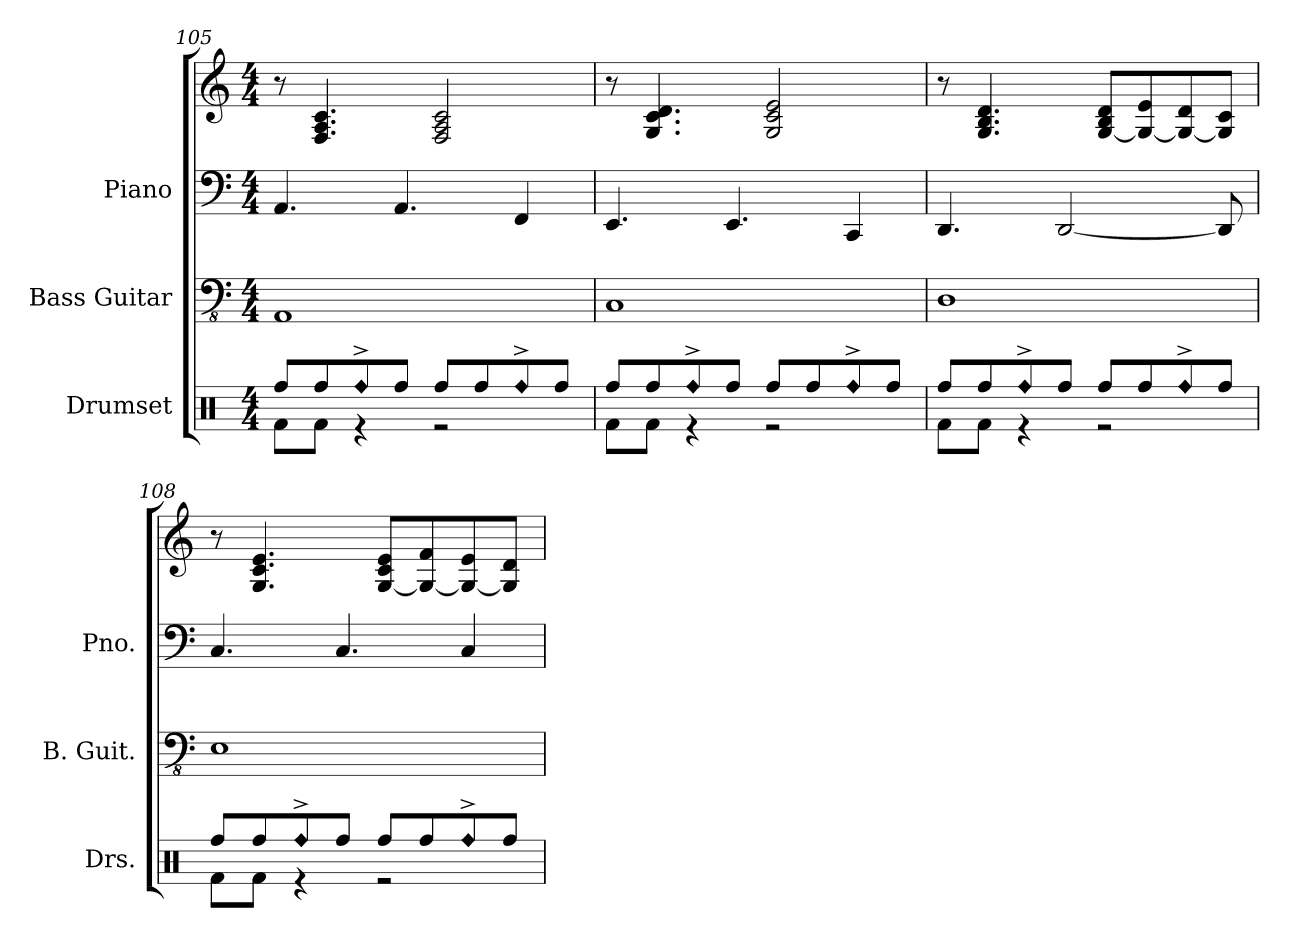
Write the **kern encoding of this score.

**kern	**kern	**kern	**kern
*part3	*part2	*part1	*part1
*staff4	*staff3	*staff2	*staff1
*I"Drumset	*I"Bass Guitar	*I"Piano	*
*I'Drs.	*I'B. Guit.	*I'Pno.	*
*clefX	*clefFv4	*clefF4	*clefG2
*k[]	*k[]	*k[]	*k[]
*M4/4	*M4/4	*M4/4	*M4/4
=105	=105	=105	=105
*^	*	*	*
8Rff/L	8Rf\L	1AAA	4.AA/	8r
8Rff/	8Rf\J	.	.	4.F/ 4.A/ 4.c/
!LO:N:head=diamond	!	!	!	!
8Rff^/	4r	.	.	.
8Rff/J	.	.	4.AA/	.
8Rff/L	2r	.	.	2F/ 2A/ 2c/
8Rff/	.	.	.	.
!LO:N:head=diamond	!	!	!	!
8Rff^/	.	.	4FF/	.
8Rff/J	.	.	.	.
=106	=106	=106	=106	=106
8Rff/L	8Rf\L	1CC	4.EE/	8r
8Rff/	8Rf\J	.	.	4.G/ 4.c/ 4.d/
!LO:N:head=diamond	!	!	!	!
8Rff^/	4r	.	.	.
8Rff/J	.	.	4.EE/	.
8Rff/L	2r	.	.	2G/ 2c/ 2e/
8Rff/	.	.	.	.
!LO:N:head=diamond	!	!	!	!
8Rff^/	.	.	4CC/	.
8Rff/J	.	.	.	.
=107	=107	=107	=107	=107
8Rff/L	8Rf\L	1DD	4.DD/	8r
8Rff/	8Rf\J	.	.	4.G/ 4.B/ 4.d/
!LO:N:head=diamond	!	!	!	!
8Rff^/	4r	.	.	.
8Rff/J	.	.	[2DD/	.
8Rff/L	2r	.	.	[8G/ 8B/ 8d/L
8Rff/	.	.	.	8G/_ 8e/
!LO:N:head=diamond	!	!	!	!
8Rff^/	.	.	.	8G/_ 8d/
8Rff/J	.	.	8DD/]	8G/] 8c/J
!!LO:LB:g=z
=108	=108	=108	=108	=108
8Rff/L	8Rf\L	1EE	4.C/	8r
8Rff/	8Rf\J	.	.	4.G/ 4.c/ 4.e/
!LO:N:head=diamond	!	!	!	!
8Rff^/	4r	.	.	.
8Rff/J	.	.	4.C/	.
8Rff/L	2r	.	.	[8G/ 8c/ 8e/L
8Rff/	.	.	.	8G/_ 8f/
!LO:N:head=diamond	!	!	!	!
8Rff^/	.	.	4C/	8G/_ 8e/
8Rff/J	.	.	.	8G/] 8d/J
*v	*v	*	*	*
=	=	=	=
*-	*-	*-	*-
